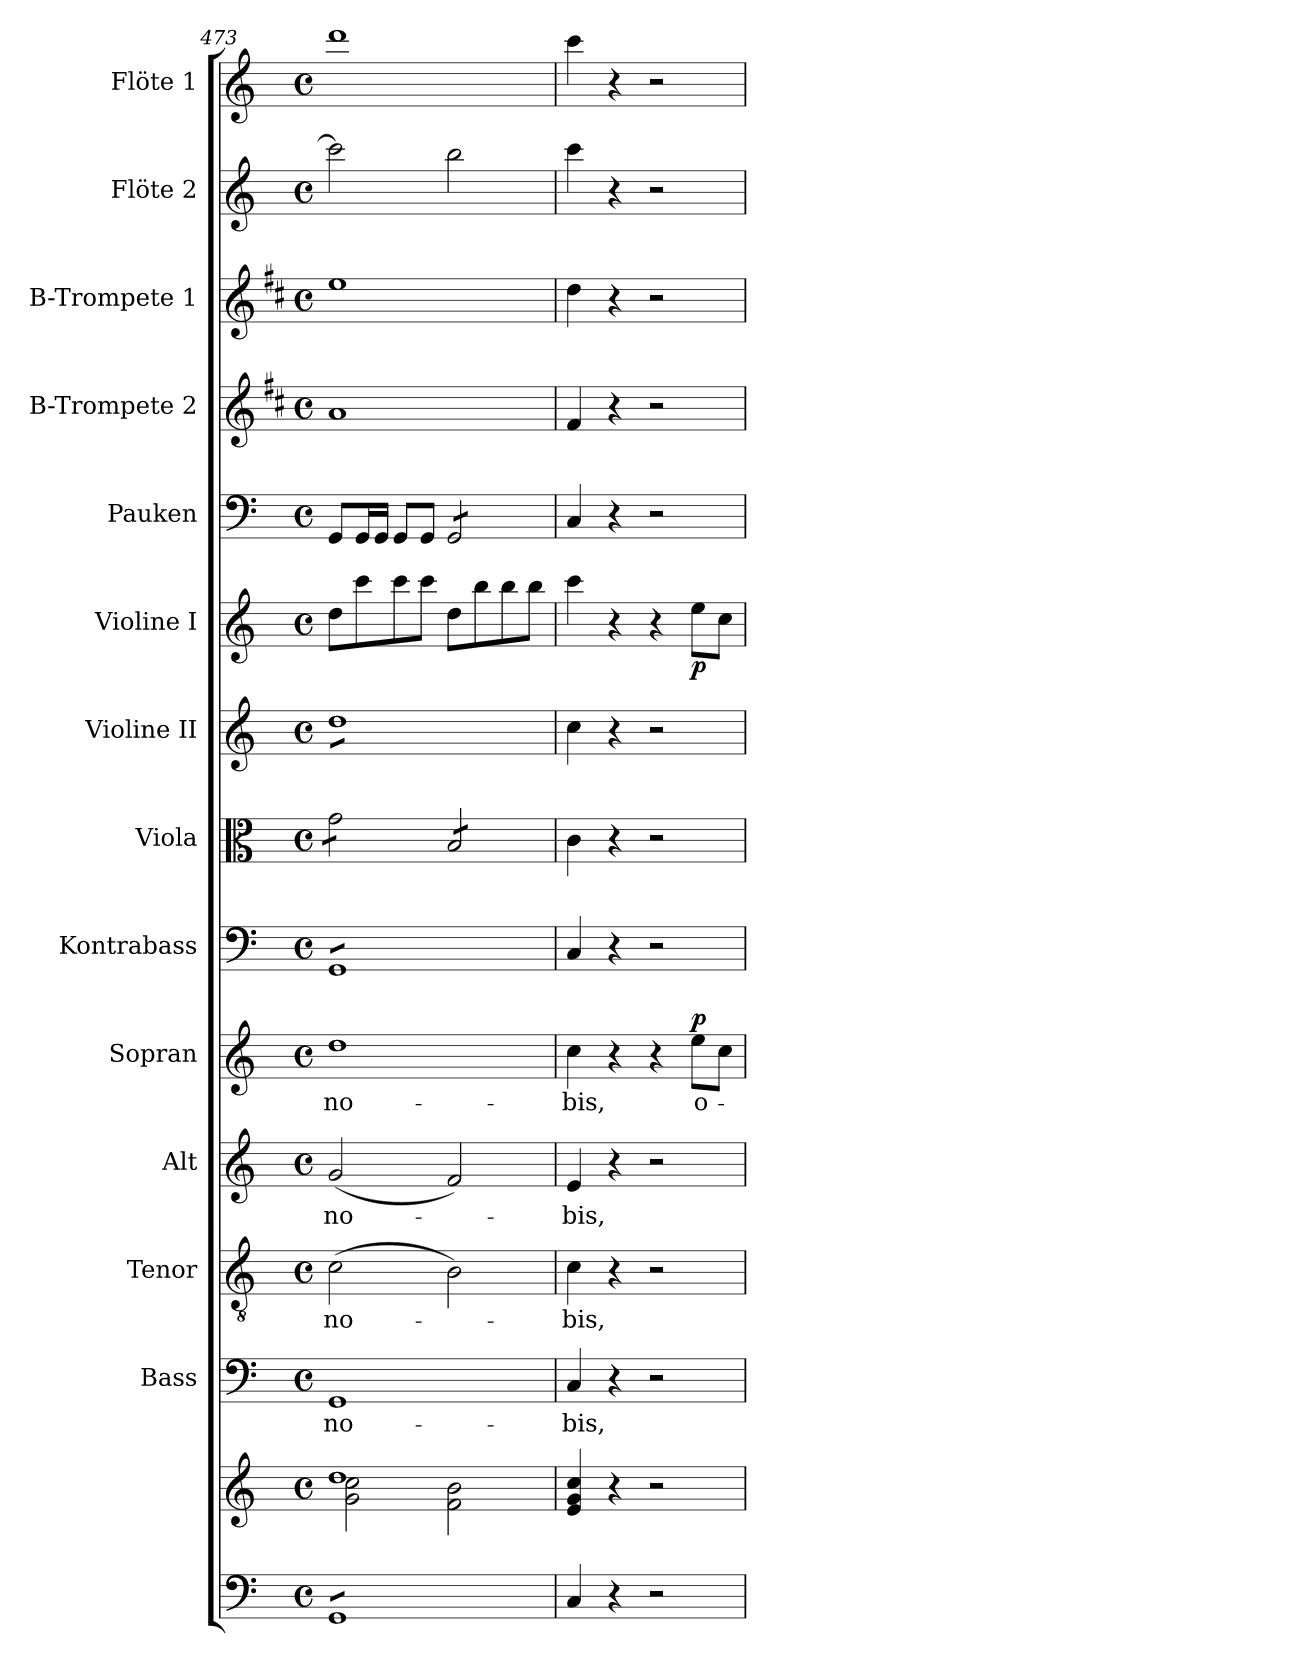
**kern	**kern	**kern	**text	**kern	**text	**kern	**text	**kern	**text	**dynam	**kern	**kern	**kern	**kern	**dynam	**kern	**kern	**kern	**kern	**kern
*part14	*part14	*part13	*part13	*part12	*part12	*part11	*part11	*part10	*part10	*part10	*part9	*part8	*part7	*part6	*part6	*part5	*part4	*part3	*part2	*part1
*staff15	*staff14	*staff13	*staff13	*staff12	*staff12	*staff11	*staff11	*staff10	*staff10	*staff10	*staff9	*staff8	*staff7	*staff6	*staff6	*staff5	*staff4	*staff3	*staff2	*staff1
*	*	*I"Bass	*	*I"Tenor	*	*I"Alt	*	*I"Sopran	*	*	*I"Kontrabass	*I"Viola	*I"Violine II	*I"Violine I	*	*I"Pauken	*I"B-Trompete 2	*I"B-Trompete 1	*I"Flöte 2	*I"Flöte 1
*	*	*I'B.	*	*I'T.	*	*I'A.	*	*I'S.	*	*	*I'Kb.	*I'Vla.	*I'Vl. II	*I'Vl. I	*	*I'Pk.	*I'B Trp. 2	*I'B Trp. 1	*I'Fl. 2	*I'Fl. 1
*clefF4	*clefG2	*clefF4	*	*clefGv2	*	*clefG2	*	*clefG2	*	*	*clefF4	*clefC3	*clefG2	*clefG2	*	*clefF4	*clefG2	*clefG2	*clefG2	*clefG2
*	*	*	*	*	*	*	*	*	*	*	*ITrd7c12	*	*	*	*	*	*ITrd1c2	*ITrd1c2	*	*
*k[]	*k[]	*k[]	*	*k[]	*	*k[]	*	*k[]	*	*	*k[]	*k[]	*k[]	*k[]	*	*k[]	*k[]	*k[]	*k[]	*k[]
*C:	*C:	*C:	*	*C:	*	*C:	*	*C:	*	*	*C:	*C:	*C:	*C:	*	*C:	*C:	*C:	*C:	*C:
*M4/4	*M4/4	*M4/4	*	*M4/4	*	*M4/4	*	*M4/4	*	*	*M4/4	*M4/4	*M4/4	*M4/4	*	*M4/4	*M4/4	*M4/4	*M4/4	*M4/4
*met(c)	*met(c)	*met(c)	*	*met(c)	*	*met(c)	*	*met(c)	*	*	*met(c)	*met(c)	*met(c)	*met(c)	*	*met(c)	*met(c)	*met(c)	*met(c)	*met(c)
=473	=473	=473	=473	=473	=473	=473	=473	=473	=473	=473	=473	=473	=473	=473	=473	=473	=473	=473	=473	=473
*	*^	*	*	*	*	*	*	*	*	*	*	*	*	*	*	*	*	*	*	*
!	!	!	!	!LO:LY:b	!	!LO:LY:b	!	!LO:LY:b	!	!LO:LY:b	!	!	!	!	!	!	!	!	!	!	!
*tremolo	*	*	*	*	*	*	*	*	*	*	*	*	*	*	*	*	*	*	*	*	*
*	*	*	*	*	*	*	*	*	*	*	*	*tremolo	*	*	*	*	*	*	*	*	*
*	*	*	*	*	*	*	*	*	*	*	*	*	*tremolo	*	*	*	*	*	*	*	*
*	*	*	*	*	*	*	*	*	*	*	*	*	*	*tremolo	*	*	*	*	*	*	*
8GGL	1dd	2g\ 2cc\	1GG	no-	(>2c\	no-	(<2g/	no-	1dd	no-	.	8GGGL	8g\L	8ddL	8dd\L	.	8GG/L	1g	1dd	2ccc\]	1ddd
8GG	.	.	.	.	.	.	.	.	.	.	.	8GGG	8g\	8dd	8ccc\	.	16GG/L	.	.	.	.
.	.	.	.	.	.	.	.	.	.	.	.	.	.	.	.	.	16GG/JJ	.	.	.	.
8GG	.	.	.	.	.	.	.	.	.	.	.	8GGG	8g\	8dd	8ccc\	.	8GG/L	.	.	.	.
8GG	.	.	.	.	.	.	.	.	.	.	.	8GGG	8g\J	8dd	8ccc\J	.	8GG/J	.	.	.	.
*	*	*	*	*	*	*	*	*	*	*	*	*	*	*	*	*	*tremolo	*	*	*	*
8GG	.	2f\ 2b\	.	.	2B\)	.	2f/)	.	.	.	.	8GGG	8B/L	8dd	8dd\L	.	8GG/L	.	.	2bb\	.
8GG	.	.	.	.	.	.	.	.	.	.	.	8GGG	8B/	8dd	8bb\	.	8GG/	.	.	.	.
8GG	.	.	.	.	.	.	.	.	.	.	.	8GGG	8B/	8dd	8bb\	.	8GG/	.	.	.	.
8GGJ	.	.	.	.	.	.	.	.	.	.	.	8GGGJ	8B/J	8ddJ	8bb\J	.	8GG/J	.	.	.	.
*	*	*	*	*	*	*	*	*	*	*	*	*	*	*	*	*	*Xtremolo	*	*	*	*
*	*	*	*	*	*	*	*	*	*	*	*	*	*	*Xtremolo	*	*	*	*	*	*	*
*	*	*	*	*	*	*	*	*	*	*	*	*	*Xtremolo	*	*	*	*	*	*	*	*
*	*	*	*	*	*	*	*	*	*	*	*	*Xtremolo	*	*	*	*	*	*	*	*	*
*Xtremolo	*	*	*	*	*	*	*	*	*	*	*	*	*	*	*	*	*	*	*	*	*
*	*v	*v	*	*	*	*	*	*	*	*	*	*	*	*	*	*	*	*	*	*	*
=474	=474	=474	=474	=474	=474	=474	=474	=474	=474	=474	=474	=474	=474	=474	=474	=474	=474	=474	=474	=474
!	!	!	!LO:LY:b	!	!LO:LY:b	!	!LO:LY:b	!	!LO:LY:b	!	!	!	!	!	!	!	!	!	!	!
4C/	4e/ 4g/ 4cc/	4C/	-bis,	4c\	-bis,	4e/	-bis,	4cc\	-bis,	.	4CC/	4c\	4cc\	4ccc\	.	4C/	4e/	4cc\	4ccc\	4ccc\
4r	4r	4r	.	4r	.	4r	.	4r	.	.	4r	4r	4r	4r	.	4r	4r	4r	4r	4r
2r	2r	2r	.	2r	.	2r	.	4r	.	.	2r	2r	2r	4r	.	2r	2r	2r	2r	2r
!	!	!	!	!	!	!	!	!	!LO:LY:b	!LO:DY:a	!	!	!	!	!LO:DY:b	!	!	!	!	!
.	.	.	.	.	.	.	.	8ee\L	o-	p	.	.	.	8ee\L	p	.	.	.	.	.
.	.	.	.	.	.	.	.	8cc\J	.	.	.	.	.	8cc\J	.	.	.	.	.	.
=	=	=	=	=	=	=	=	=	=	=	=	=	=	=	=	=	=	=	=	=
*-	*-	*-	*-	*-	*-	*-	*-	*-	*-	*-	*-	*-	*-	*-	*-	*-	*-	*-	*-	*-
